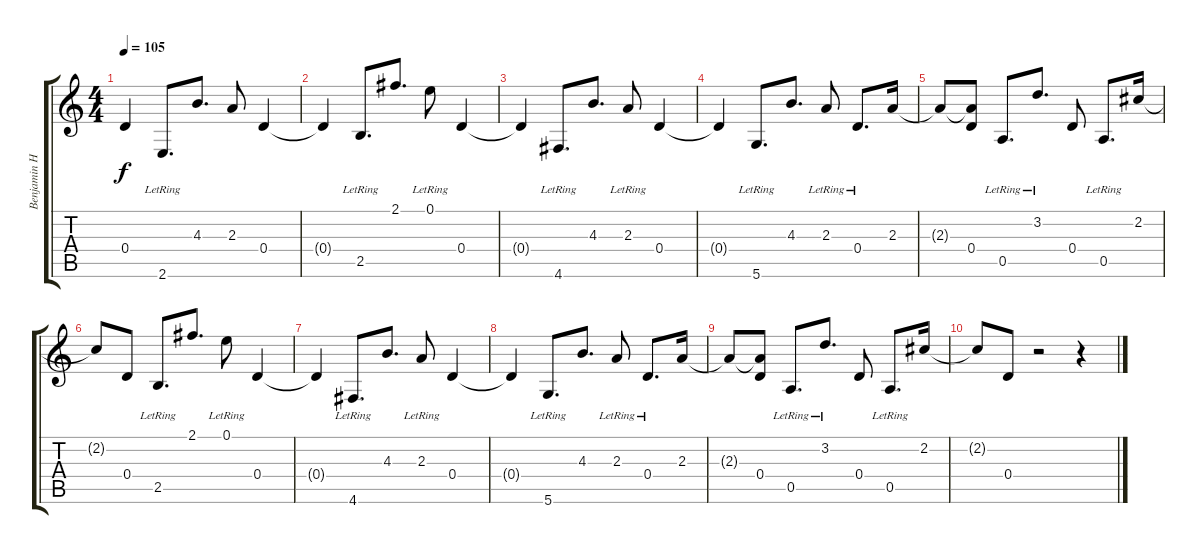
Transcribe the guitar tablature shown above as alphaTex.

\track ("Benjamin Harper" "Benjamin H") {instrument electricguitarclean}
\staff {score tabs}
\tuning (E4 B3 G3 D3 A2 D2) {hide}
\ts (4 4)
\tempo 105
\clef g2
\ks c
0.4{t}.4{dy f} 2.6{lr}.8{d} 4.3.8{d} 2.3.8 0.4.4 |
0.4{t}.4 2.5{lr}.8{d} 2.1.8{d} 0.1{lr}.8 0.4.4 |
0.4{t}.4 4.6{lr}.8{d} 4.3.8{d} 2.3{lr}.8 0.4.4 |
0.4{t}.4 5.6{lr}.8{d} 4.3.8{d} 2.3{lr}.8 0.4{lr}.8{d} 2.3.16 |
2.3{t}.8 (2.3{t} 0.4).8 0.5{lr}.8{d} 3.2{lr}.8{d} 0.4.8 0.5{lr}.8{d} 2.2.16 |
2.2{t}.8 0.4.8 2.5{lr}.8{d} 2.1.8{d} 0.1{lr}.8 0.4.4 |
0.4{t}.4 4.6{lr}.8{d} 4.3.8{d} 2.3{lr}.8 0.4.4 |
0.4{t}.4 5.6{lr}.8{d} 4.3.8{d} 2.3{lr}.8 0.4{lr}.8{d} 2.3.16 |
2.3{t}.8 (2.3{t} 0.4).8 0.5{lr}.8{d} 3.2{lr}.8{d} 0.4.8 0.5{lr}.8{d} 2.2.16 |
2.2{t}.8 0.4.8 r.2 r.4
